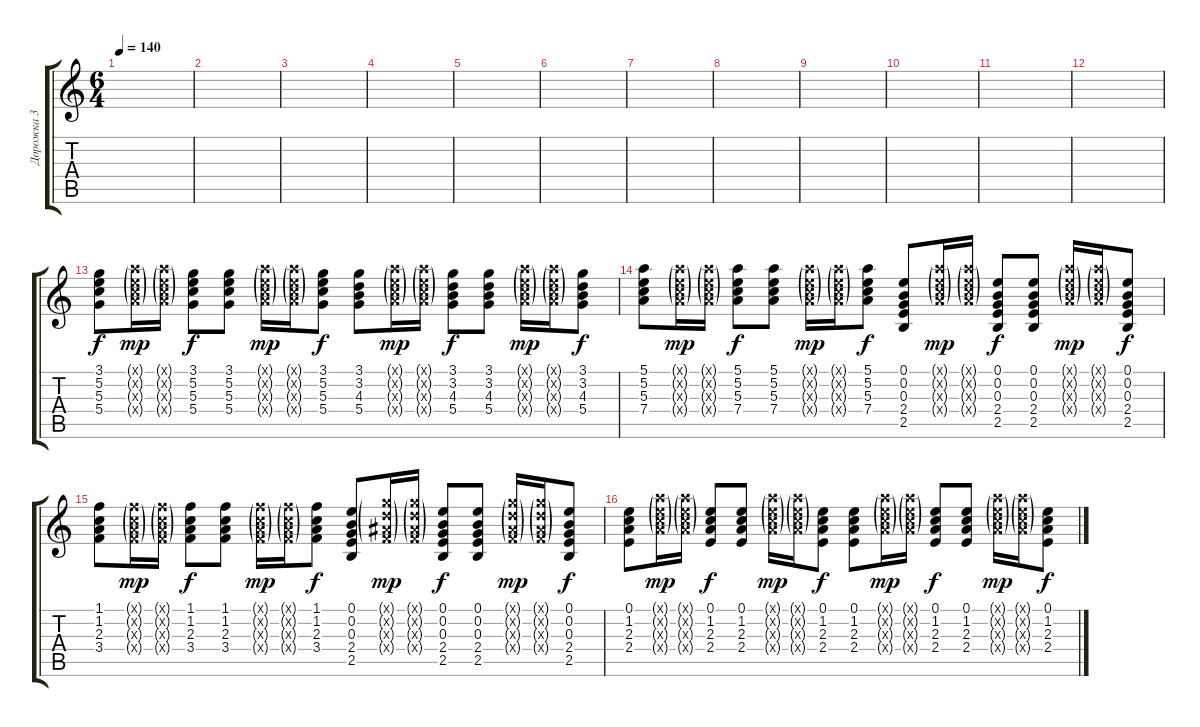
\track ("Дорожка 3" "Дорожка 3") {instrument acousticguitarnylon}
\staff {score tabs}
\tuning (E4 B3 G3 D3 A2 E2) {hide}
\ts (6 4)
\tempo 140
\clef g2
\ks c
|
|
|
|
|
|
|
|
|
|
|
|
(3.1 5.2 5.3 5.4).8 (5.1{g x} 5.2{g x} 5.3{g x} 7.4{g x}).16{dy mp} (5.1{g x} 5.2{g x} 5.3{g x} 7.4{g x}).16 (3.1 5.2 5.3 5.4).8{dy f} (3.1 5.2 5.3 5.4).8 (5.1{g x} 5.2{g x} 5.3{g x} 7.4{g x}).16{dy mp} (5.1{g x} 5.2{g x} 5.3{g x} 7.4{g x}).16 (3.1 5.2 5.3 5.4).8{dy f} (3.1 3.2 4.3 5.4).8 (5.1{g x} 5.2{g x} 5.3{g x} 7.4{g x}).16{dy mp} (5.1{g x} 5.2{g x} 5.3{g x} 7.4{g x}).16 (3.1 3.2 4.3 5.4).8{dy f} (3.1 3.2 4.3 5.4).8 (5.1{g x} 5.2{g x} 5.3{g x} 7.4{g x}).16{dy mp} (5.1{g x} 5.2{g x} 5.3{g x} 7.4{g x}).16 (3.1 3.2 4.3 5.4).8{dy f} |
(5.1 5.2 5.3 7.4).8 (5.1{g x} 5.2{g x} 5.3{g x} 7.4{g x}).16{dy mp} (5.1{g x} 5.2{g x} 5.3{g x} 7.4{g x}).16 (5.1 5.2 5.3 7.4).8{dy f} (5.1 5.2 5.3 7.4).8 (5.1{g x} 5.2{g x} 5.3{g x} 7.4{g x}).16{dy mp} (5.1{g x} 5.2{g x} 5.3{g x} 7.4{g x}).16 (5.1 5.2 5.3 7.4).8{dy f} (0.1 0.2 0.3 2.4 2.5).8 (5.1{g x} 5.2{g x} 5.3{g x} 7.4{g x}).16{dy mp} (5.1{g x} 5.2{g x} 5.3{g x} 7.4{g x}).16 (0.1 0.2 0.3 2.4 2.5).8{dy f} (0.1 0.2 0.3 2.4 2.5).8 (5.1{g x} 5.2{g x} 5.3{g x} 7.4{g x}).16{dy mp} (5.1{g x} 5.2{g x} 5.3{g x} 7.4{g x}).16 (0.1 0.2 0.3 2.4 2.5).8{dy f} |
(1.1 1.2 2.3 3.4).8 (1.1{g x} 1.2{g x} 2.3{g x} 3.4{g x}).16{dy mp} (1.1{g x} 1.2{g x} 2.3{g x} 3.4{g x}).16 (1.1 1.2 2.3 3.4).8{dy f} (1.1 1.2 2.3 3.4).8 (1.1{g x} 1.2{g x} 2.3{g x} 3.4{g x}).16{dy mp} (1.1{g x} 1.2{g x} 2.3{g x} 3.4{g x}).16 (1.1 1.2 2.3 3.4).8{dy f} (0.1 0.2 0.3 2.4 2.5).8 (3.1{g x} 3.2{g x} 3.3{g x} 3.4{g x}).16{dy mp} (3.1{g x} 3.2{g x} 3.3{g x} 3.4{g x}).16 (0.1 0.2 0.3 2.4 2.5).8{dy f} (0.1 0.2 0.3 2.4 2.5).8 (3.1{g x} 3.2{g x} 3.3{g x} 3.4{g x}).16{dy mp} (3.1{g x} 3.2{g x} 3.3{g x} 3.4{g x}).16 (0.1 0.2 0.3 2.4 2.5).8{dy f} |
(0.1 1.2 2.3 2.4).8 (5.1{g x} 5.2{g x} 5.3{g x} 7.4{g x}).16{dy mp} (5.1{g x} 5.2{g x} 5.3{g x} 7.4{g x}).16 (0.1 1.2 2.3 2.4).8{dy f} (0.1 1.2 2.3 2.4).8 (5.1{g x} 5.2{g x} 5.3{g x} 7.4{g x}).16{dy mp} (5.1{g x} 5.2{g x} 5.3{g x} 7.4{g x}).16 (0.1 1.2 2.3 2.4).8{dy f} (0.1 1.2 2.3 2.4).8 (5.1{g x} 5.2{g x} 5.3{g x} 7.4{g x}).16{dy mp} (5.1{g x} 5.2{g x} 5.3{g x} 7.4{g x}).16 (0.1 1.2 2.3 2.4).8{dy f} (0.1 1.2 2.3 2.4).8 (5.1{g x} 5.2{g x} 5.3{g x} 7.4{g x}).16{dy mp} (5.1{g x} 5.2{g x} 5.3{g x} 7.4{g x}).16 (0.1 1.2 2.3 2.4).8{dy f}
